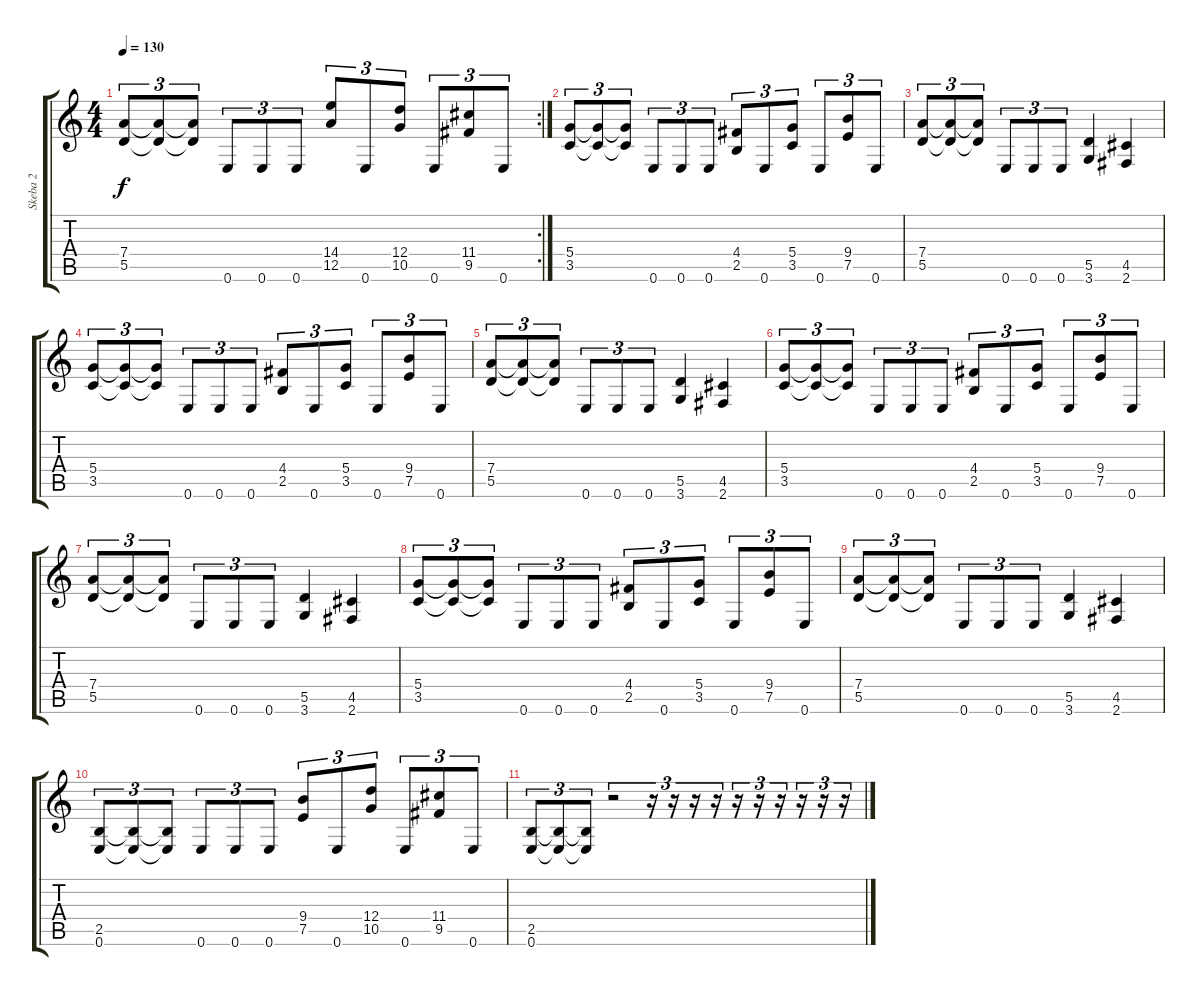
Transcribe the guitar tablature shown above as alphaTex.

\track ("Skeba 2" "Skeba 2") {instrument distortionguitar}
\staff {score tabs}
\tuning (E4 B3 G3 D3 A2 E2) {hide}
\rc 2
\ts (4 4)
\tempo 130
\clef g2
\ks c
(7.4 5.5).8{tu (3 2) dy f} (7.4{t} 5.5{t}).8{tu (3 2)} (7.4{t} 5.5{t}).8{tu (3 2)} 0.6.8{tu (3 2)} 0.6.8{tu (3 2)} 0.6.8{tu (3 2)} (14.4 12.5).8{tu (3 2)} 0.6.8{tu (3 2)} (12.4 10.5).8{tu (3 2)} 0.6.8{tu (3 2)} (11.4 9.5).8{tu (3 2)} 0.6.8{tu (3 2)} |
(5.4 3.5).8{tu (3 2)} (5.4{t} 3.5{t}).8{tu (3 2)} (5.4{t} 3.5{t}).8{tu (3 2)} 0.6.8{tu (3 2)} 0.6.8{tu (3 2)} 0.6.8{tu (3 2)} (4.4 2.5).8{tu (3 2)} 0.6.8{tu (3 2)} (5.4 3.5).8{tu (3 2)} 0.6.8{tu (3 2)} (9.4 7.5).8{tu (3 2)} 0.6.8{tu (3 2)} |
(7.4 5.5).8{tu (3 2)} (7.4{t} 5.5{t}).8{tu (3 2)} (7.4{t} 5.5{t}).8{tu (3 2)} 0.6.8{tu (3 2)} 0.6.8{tu (3 2)} 0.6.8{tu (3 2)} (5.5 3.6).4 (4.5 2.6).4 |
(5.4 3.5).8{tu (3 2)} (5.4{t} 3.5{t}).8{tu (3 2)} (5.4{t} 3.5{t}).8{tu (3 2)} 0.6.8{tu (3 2)} 0.6.8{tu (3 2)} 0.6.8{tu (3 2)} (4.4 2.5).8{tu (3 2)} 0.6.8{tu (3 2)} (5.4 3.5).8{tu (3 2)} 0.6.8{tu (3 2)} (9.4 7.5).8{tu (3 2)} 0.6.8{tu (3 2)} |
(7.4 5.5).8{tu (3 2)} (7.4{t} 5.5{t}).8{tu (3 2)} (7.4{t} 5.5{t}).8{tu (3 2)} 0.6.8{tu (3 2)} 0.6.8{tu (3 2)} 0.6.8{tu (3 2)} (5.5 3.6).4 (4.5 2.6).4 |
(5.4 3.5).8{tu (3 2)} (5.4{t} 3.5{t}).8{tu (3 2)} (5.4{t} 3.5{t}).8{tu (3 2)} 0.6.8{tu (3 2)} 0.6.8{tu (3 2)} 0.6.8{tu (3 2)} (4.4 2.5).8{tu (3 2)} 0.6.8{tu (3 2)} (5.4 3.5).8{tu (3 2)} 0.6.8{tu (3 2)} (9.4 7.5).8{tu (3 2)} 0.6.8{tu (3 2)} |
(7.4 5.5).8{tu (3 2)} (7.4{t} 5.5{t}).8{tu (3 2)} (7.4{t} 5.5{t}).8{tu (3 2)} 0.6.8{tu (3 2)} 0.6.8{tu (3 2)} 0.6.8{tu (3 2)} (5.5 3.6).4 (4.5 2.6).4 |
(5.4 3.5).8{tu (3 2)} (5.4{t} 3.5{t}).8{tu (3 2)} (5.4{t} 3.5{t}).8{tu (3 2)} 0.6.8{tu (3 2)} 0.6.8{tu (3 2)} 0.6.8{tu (3 2)} (4.4 2.5).8{tu (3 2)} 0.6.8{tu (3 2)} (5.4 3.5).8{tu (3 2)} 0.6.8{tu (3 2)} (9.4 7.5).8{tu (3 2)} 0.6.8{tu (3 2)} |
(7.4 5.5).8{tu (3 2)} (7.4{t} 5.5{t}).8{tu (3 2)} (7.4{t} 5.5{t}).8{tu (3 2)} 0.6.8{tu (3 2)} 0.6.8{tu (3 2)} 0.6.8{tu (3 2)} (5.5 3.6).4 (4.5 2.6).4 |
(2.5 0.6).8{tu (3 2)} (2.5{t} 0.6{t}).8{tu (3 2)} (2.5{t} 0.6{t}).8{tu (3 2)} 0.6.8{tu (3 2)} 0.6.8{tu (3 2)} 0.6.8{tu (3 2)} (9.4 7.5).8{tu (3 2)} 0.6.8{tu (3 2)} (12.4 10.5).8{tu (3 2)} 0.6.8{tu (3 2)} (11.4 9.5).8{tu (3 2)} 0.6.8{tu (3 2)} |
(2.5 0.6).8{tu (3 2)} (2.5{t} 0.6{t}).8{tu (3 2)} (2.5{t} 0.6{t}).8{tu (3 2)} r.2{tu (3 2)} r.16{tu (3 2)} r.16{tu (3 2)} r.16{tu (3 2)} r.16{tu (3 2)} r.16{tu (3 2)} r.16{tu (3 2)} r.16{tu (3 2)} r.16{tu (3 2)} r.16{tu (3 2)} r.16{tu (3 2)}
